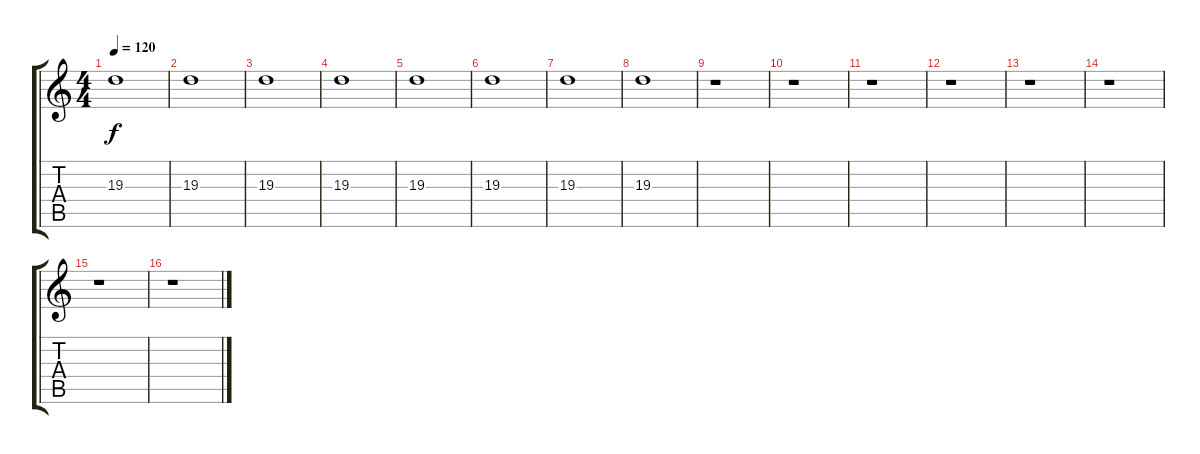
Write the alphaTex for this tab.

\track "" {instrument panflute}
\staff {score tabs}
\tuning (E4 B3 G3 D3 A2 E2) {hide}
\ts (4 4)
\tempo 120
\clef g2
\ks c
19.3.1{dy f} |
19.3.1 |
19.3.1 |
19.3.1 |
19.3.1 |
19.3.1 |
19.3.1 |
19.3.1 |
r.1 |
r.1 |
r.1 |
r.1 |
r.1 |
r.1 |
r.1 |
r.1
